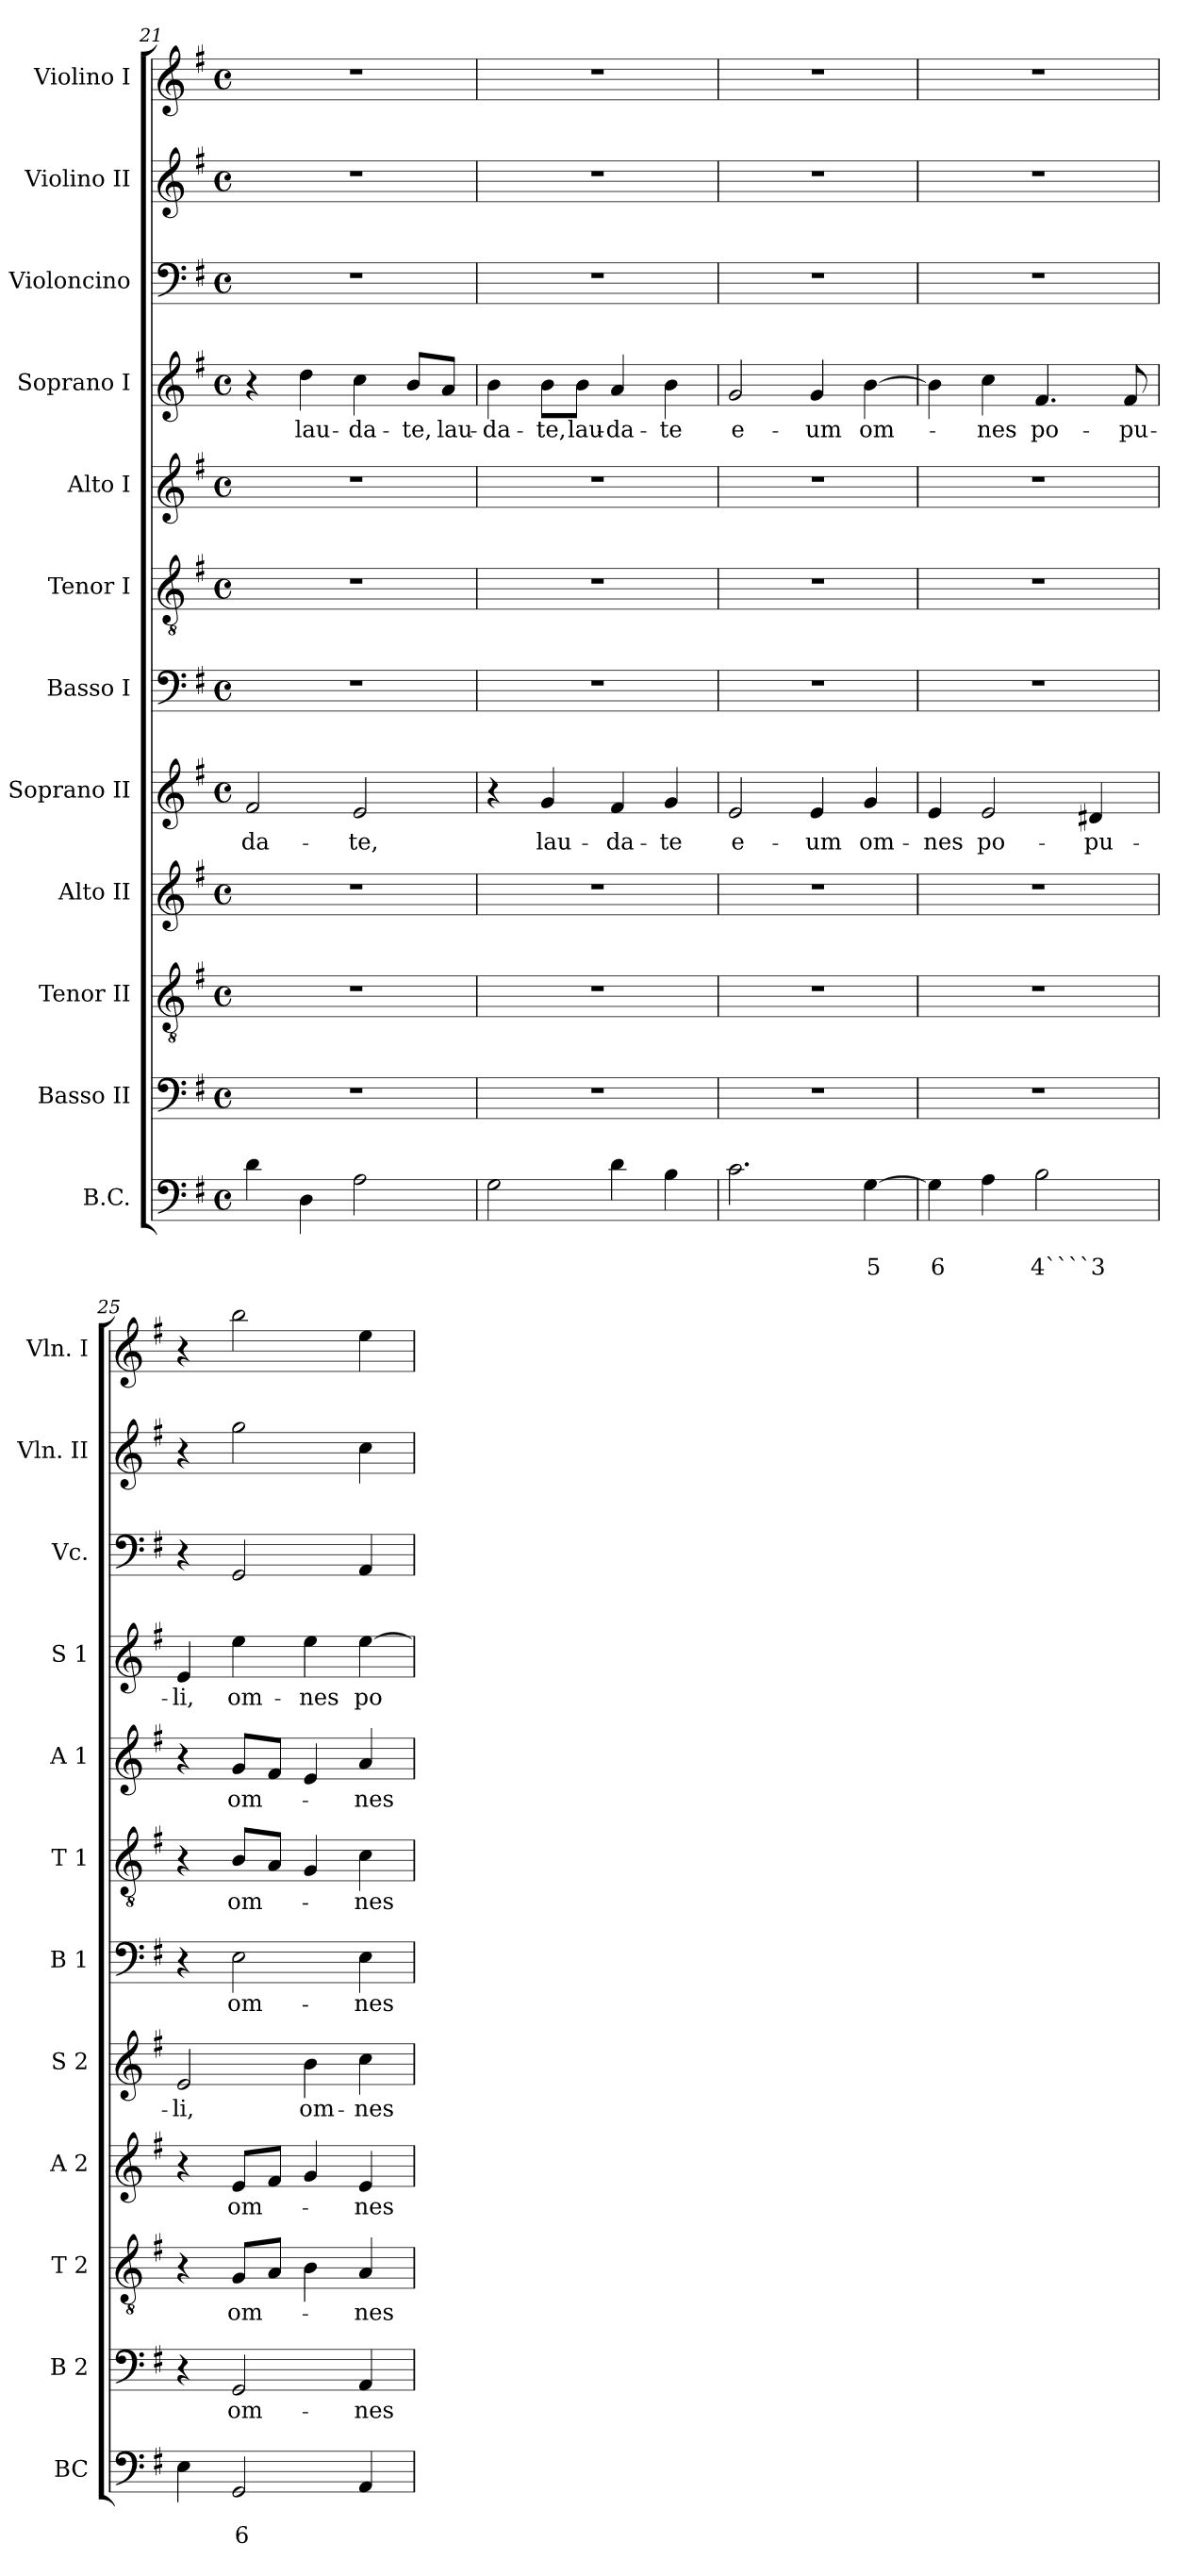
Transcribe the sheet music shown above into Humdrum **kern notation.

**kern	**text	**text	**kern	**text	**kern	**text	**kern	**text	**kern	**text	**kern	**text	**kern	**text	**kern	**text	**kern	**text	**kern	**kern	**kern
*part12	*part12	*part12	*part11	*part11	*part10	*part10	*part9	*part9	*part8	*part8	*part7	*part7	*part6	*part6	*part5	*part5	*part4	*part4	*part3	*part2	*part1
*staff12	*staff12	*staff12	*staff11	*staff11	*staff10	*staff10	*staff9	*staff9	*staff8	*staff8	*staff7	*staff7	*staff6	*staff6	*staff5	*staff5	*staff4	*staff4	*staff3	*staff2	*staff1
*I"B.C.	*	*	*I"Basso II	*	*I"Tenor II	*	*I"Alto II	*	*I"Soprano II	*	*I"Basso I	*	*I"Tenor I	*	*I"Alto I	*	*I"Soprano I	*	*I"Violoncino	*I"Violino II	*I"Violino I
*I'BC	*	*	*I'B 2	*	*I'T 2	*	*I'A 2	*	*I'S 2	*	*I'B 1	*	*I'T 1	*	*I'A 1	*	*I'S 1	*	*I'Vc.	*I'Vln. II	*I'Vln. I
*clefF4	*	*	*clefF4	*	*clefGv2	*	*clefG2	*	*clefG2	*	*clefF4	*	*clefGv2	*	*clefG2	*	*clefG2	*	*clefF4	*clefG2	*clefG2
*k[f#]	*	*	*k[f#]	*	*k[f#]	*	*k[f#]	*	*k[f#]	*	*k[f#]	*	*k[f#]	*	*k[f#]	*	*k[f#]	*	*k[f#]	*k[f#]	*k[f#]
*G:	*	*	*G:	*	*G:	*	*G:	*	*G:	*	*G:	*	*G:	*	*G:	*	*G:	*	*G:	*G:	*G:
*M4/4	*	*	*M4/4	*	*M4/4	*	*M4/4	*	*M4/4	*	*M4/4	*	*M4/4	*	*M4/4	*	*M4/4	*	*M4/4	*M4/4	*M4/4
*met(c)	*	*	*met(c)	*	*met(c)	*	*met(c)	*	*met(c)	*	*met(c)	*	*met(c)	*	*met(c)	*	*met(c)	*	*met(c)	*met(c)	*met(c)
=21	=21	=21	=21	=21	=21	=21	=21	=21	=21	=21	=21	=21	=21	=21	=21	=21	=21	=21	=21	=21	=21
!	!	!	!	!	!	!	!	!	!	!LO:LY:b	!	!	!	!	!	!	!	!	!	!	!
4d\	.	.	1r	.	1r	.	1r	.	2f#/	-da-	1r	.	1r	.	1r	.	4r	.	1r	1r	1r
!	!	!	!	!	!	!	!	!	!	!	!	!	!	!	!	!	!	!LO:LY:b	!	!	!
4D\	.	.	.	.	.	.	.	.	.	.	.	.	.	.	.	.	4dd\	lau-	.	.	.
!	!	!	!	!	!	!	!	!	!	!LO:LY:b	!	!	!	!	!	!	!	!LO:LY:b	!	!	!
2A\	.	.	.	.	.	.	.	.	2e/	-te,	.	.	.	.	.	.	4cc\	-da-	.	.	.
!	!	!	!	!	!	!	!	!	!	!	!	!	!	!	!	!	!	!LO:LY:b	!	!	!
.	.	.	.	.	.	.	.	.	.	.	.	.	.	.	.	.	8b/L	-te,	.	.	.
!	!	!	!	!	!	!	!	!	!	!	!	!	!	!	!	!	!	!LO:LY:b	!	!	!
.	.	.	.	.	.	.	.	.	.	.	.	.	.	.	.	.	8a/J	lau-	.	.	.
=22	=22	=22	=22	=22	=22	=22	=22	=22	=22	=22	=22	=22	=22	=22	=22	=22	=22	=22	=22	=22	=22
!	!	!	!	!	!	!	!	!	!	!	!	!	!	!	!	!	!	!LO:LY:b	!	!	!
2G\	.	.	1r	.	1r	.	1r	.	4r	.	1r	.	1r	.	1r	.	4b\	-da-	1r	1r	1r
!	!	!	!	!	!	!	!	!	!	!LO:LY:b	!	!	!	!	!	!	!	!LO:LY:b	!	!	!
.	.	.	.	.	.	.	.	.	4g/	lau-	.	.	.	.	.	.	8b\L	-te,	.	.	.
!	!	!	!	!	!	!	!	!	!	!	!	!	!	!	!	!	!	!LO:LY:b	!	!	!
.	.	.	.	.	.	.	.	.	.	.	.	.	.	.	.	.	8b\J	lau-	.	.	.
!	!	!	!	!	!	!	!	!	!	!LO:LY:b	!	!	!	!	!	!	!	!LO:LY:b	!	!	!
4d\	.	.	.	.	.	.	.	.	4f#/	-da-	.	.	.	.	.	.	4a/	-da-	.	.	.
!	!	!	!	!	!	!	!	!	!	!LO:LY:b	!	!	!	!	!	!	!	!LO:LY:b	!	!	!
4B\	.	.	.	.	.	.	.	.	4g/	-te	.	.	.	.	.	.	4b\	-te	.	.	.
=23	=23	=23	=23	=23	=23	=23	=23	=23	=23	=23	=23	=23	=23	=23	=23	=23	=23	=23	=23	=23	=23
!	!	!	!	!	!	!	!	!	!	!LO:LY:b	!	!	!	!	!	!	!	!LO:LY:b	!	!	!
2.c\	.	.	1r	.	1r	.	1r	.	2e/	e-	1r	.	1r	.	1r	.	2g/	e-	1r	1r	1r
!	!	!	!	!	!	!	!	!	!	!LO:LY:b	!	!	!	!	!	!	!	!LO:LY:b	!	!	!
.	.	.	.	.	.	.	.	.	4e/	-um	.	.	.	.	.	.	4g/	-um	.	.	.
!	!	!LO:LY:b	!	!	!	!	!	!	!	!LO:LY:b	!	!	!	!	!	!	!	!LO:LY:b	!	!	!
[4G\	.	5	.	.	.	.	.	.	4g/	om-	.	.	.	.	.	.	[4b\	om-	.	.	.
=24	=24	=24	=24	=24	=24	=24	=24	=24	=24	=24	=24	=24	=24	=24	=24	=24	=24	=24	=24	=24	=24
!	!	!LO:LY:b	!	!	!	!	!	!	!	!LO:LY:b	!	!	!	!	!	!	!	!	!	!	!
4G\]	.	6	1r	.	1r	.	1r	.	4e/	-nes	1r	.	1r	.	1r	.	4b\]	.	1r	1r	1r
!	!	!	!	!	!	!	!	!	!	!LO:LY:b	!	!	!	!	!	!	!	!LO:LY:b	!	!	!
4A\	.	.	.	.	.	.	.	.	2e/	po-	.	.	.	.	.	.	4cc\	-nes	.	.	.
!	!	!LO:LY:b	!	!	!	!	!	!	!	!	!	!	!	!	!	!	!	!LO:LY:b	!	!	!
2B\	.	4````3	.	.	.	.	.	.	.	.	.	.	.	.	.	.	4.f#/	po-	.	.	.
!	!	!	!	!	!	!	!	!	!	!LO:LY:b	!	!	!	!	!	!	!	!	!	!	!
.	.	.	.	.	.	.	.	.	4d#X/	-pu-	.	.	.	.	.	.	.	.	.	.	.
!	!	!	!	!	!	!	!	!	!	!	!	!	!	!	!	!	!	!LO:LY:b	!	!	!
.	.	.	.	.	.	.	.	.	.	.	.	.	.	.	.	.	8f#/	-pu-	.	.	.
!!LO:PB:g=z
=25	=25	=25	=25	=25	=25	=25	=25	=25	=25	=25	=25	=25	=25	=25	=25	=25	=25	=25	=25	=25	=25
!	!	!	!	!	!	!	!	!	!	!LO:LY:b	!	!	!	!	!	!	!	!LO:LY:b	!	!	!
4E\	.	.	4r	.	4r	.	4r	.	2e/	-li,	4r	.	4r	.	4r	.	4e/	-li,	4r	4r	4r
!	!	!LO:LY:b	!	!LO:LY:b	!	!LO:LY:b	!	!LO:LY:b	!	!	!	!LO:LY:b	!	!LO:LY:b	!	!LO:LY:b	!	!LO:LY:b	!	!	!
2GG/	.	6	2GG/	om-	8G/L	om-	8e/L	om-	.	.	2E\	om-	8B/L	om-	8g/L	om-	4ee\	om-	2GG/	2gg\	2bb\
.	.	.	.	.	8A/J	.	8f#/J	.	.	.	.	.	8A/J	.	8f#/J	.	.	.	.	.	.
!	!	!	!	!	!	!	!	!	!	!LO:LY:b	!	!	!	!	!	!	!	!LO:LY:b	!	!	!
.	.	.	.	.	4B\	.	4g/	.	4b\	om-	.	.	4G/	.	4e/	.	4ee\	-nes	.	.	.
!	!	!	!	!LO:LY:b	!	!LO:LY:b	!	!LO:LY:b	!	!LO:LY:b	!	!LO:LY:b	!	!LO:LY:b	!	!LO:LY:b	!	!LO:LY:b	!	!	!
4AA/	.	.	4AA/	-nes	4A/	-nes	4e/	-nes	4cc\	-nes	4E\	-nes	4c\	-nes	4a/	-nes	[4ee\	po-	4AA/	4cc\	4ee\
=	=	=	=	=	=	=	=	=	=	=	=	=	=	=	=	=	=	=	=	=	=
*-	*-	*-	*-	*-	*-	*-	*-	*-	*-	*-	*-	*-	*-	*-	*-	*-	*-	*-	*-	*-	*-
